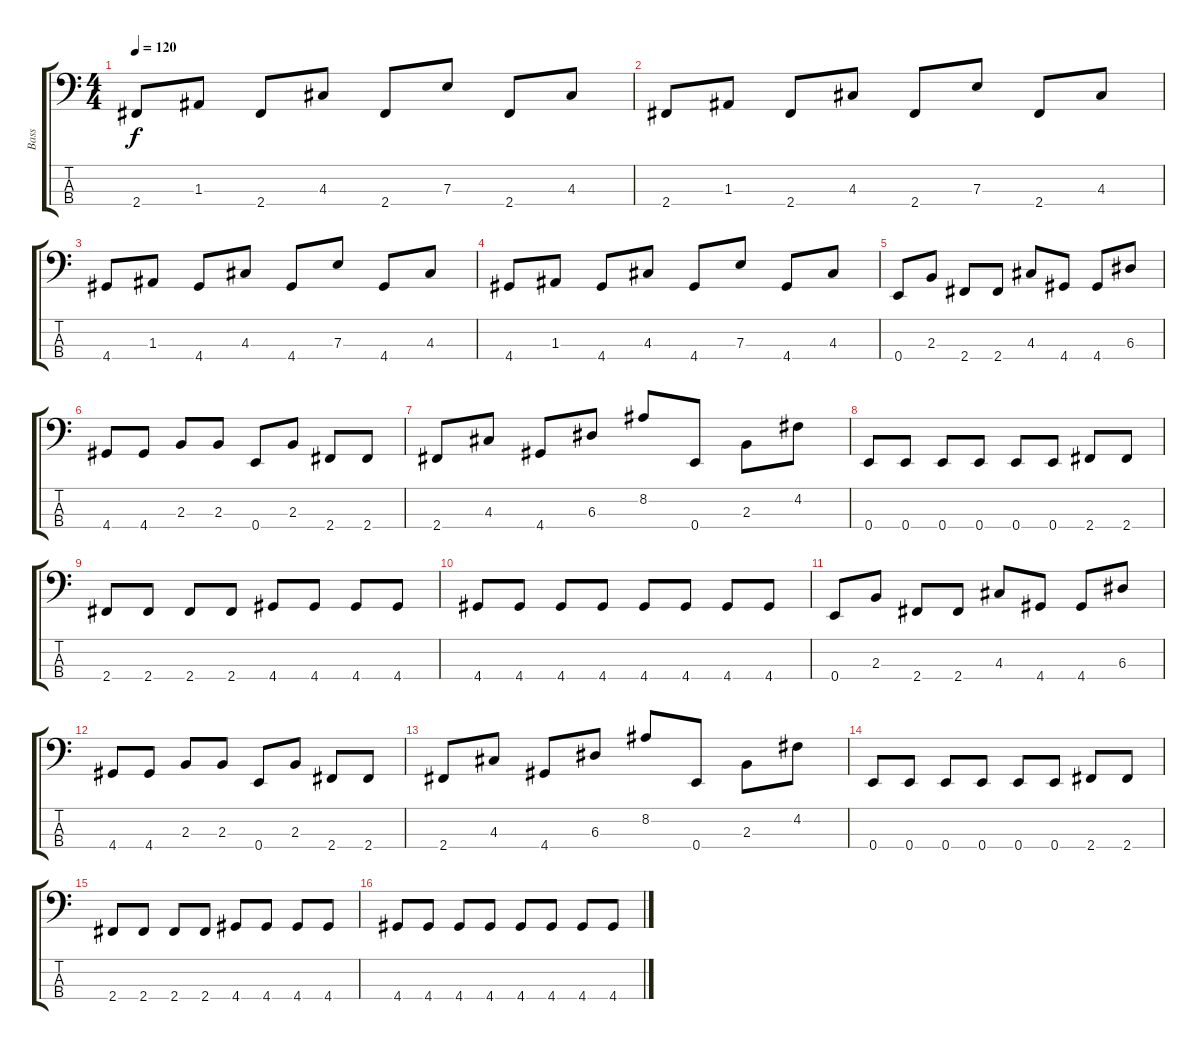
\track ("Bass" "Bass") {instrument fretlessbass}
\staff {score tabs}
\tuning (G2 D2 A1 E1) {hide}
\ts (4 4)
\tempo 120
\clef f4
\ks c
2.4.8{dy f} 1.3.8 2.4.8 4.3.8 2.4.8 7.3.8 2.4.8 4.3.8 |
2.4.8 1.3.8 2.4.8 4.3.8 2.4.8 7.3.8 2.4.8 4.3.8 |
4.4.8 1.3.8 4.4.8 4.3.8 4.4.8 7.3.8 4.4.8 4.3.8 |
4.4.8 1.3.8 4.4.8 4.3.8 4.4.8 7.3.8 4.4.8 4.3.8 |
0.4.8 2.3.8 2.4.8 2.4.8 4.3.8 4.4.8 4.4.8 6.3.8 |
4.4.8 4.4.8 2.3.8 2.3.8 0.4.8 2.3.8 2.4.8 2.4.8 |
2.4.8 4.3.8 4.4.8 6.3.8 8.2.8 0.4.8 2.3.8 4.2.8 |
0.4.8 0.4.8 0.4.8 0.4.8 0.4.8 0.4.8 2.4.8 2.4.8 |
2.4.8 2.4.8 2.4.8 2.4.8 4.4.8 4.4.8 4.4.8 4.4.8 |
4.4.8 4.4.8 4.4.8 4.4.8 4.4.8 4.4.8 4.4.8 4.4.8 |
0.4.8 2.3.8 2.4.8 2.4.8 4.3.8 4.4.8 4.4.8 6.3.8 |
4.4.8 4.4.8 2.3.8 2.3.8 0.4.8 2.3.8 2.4.8 2.4.8 |
2.4.8 4.3.8 4.4.8 6.3.8 8.2.8 0.4.8 2.3.8 4.2.8 |
0.4.8 0.4.8 0.4.8 0.4.8 0.4.8 0.4.8 2.4.8 2.4.8 |
2.4.8 2.4.8 2.4.8 2.4.8 4.4.8 4.4.8 4.4.8 4.4.8 |
4.4.8 4.4.8 4.4.8 4.4.8 4.4.8 4.4.8 4.4.8 4.4.8
